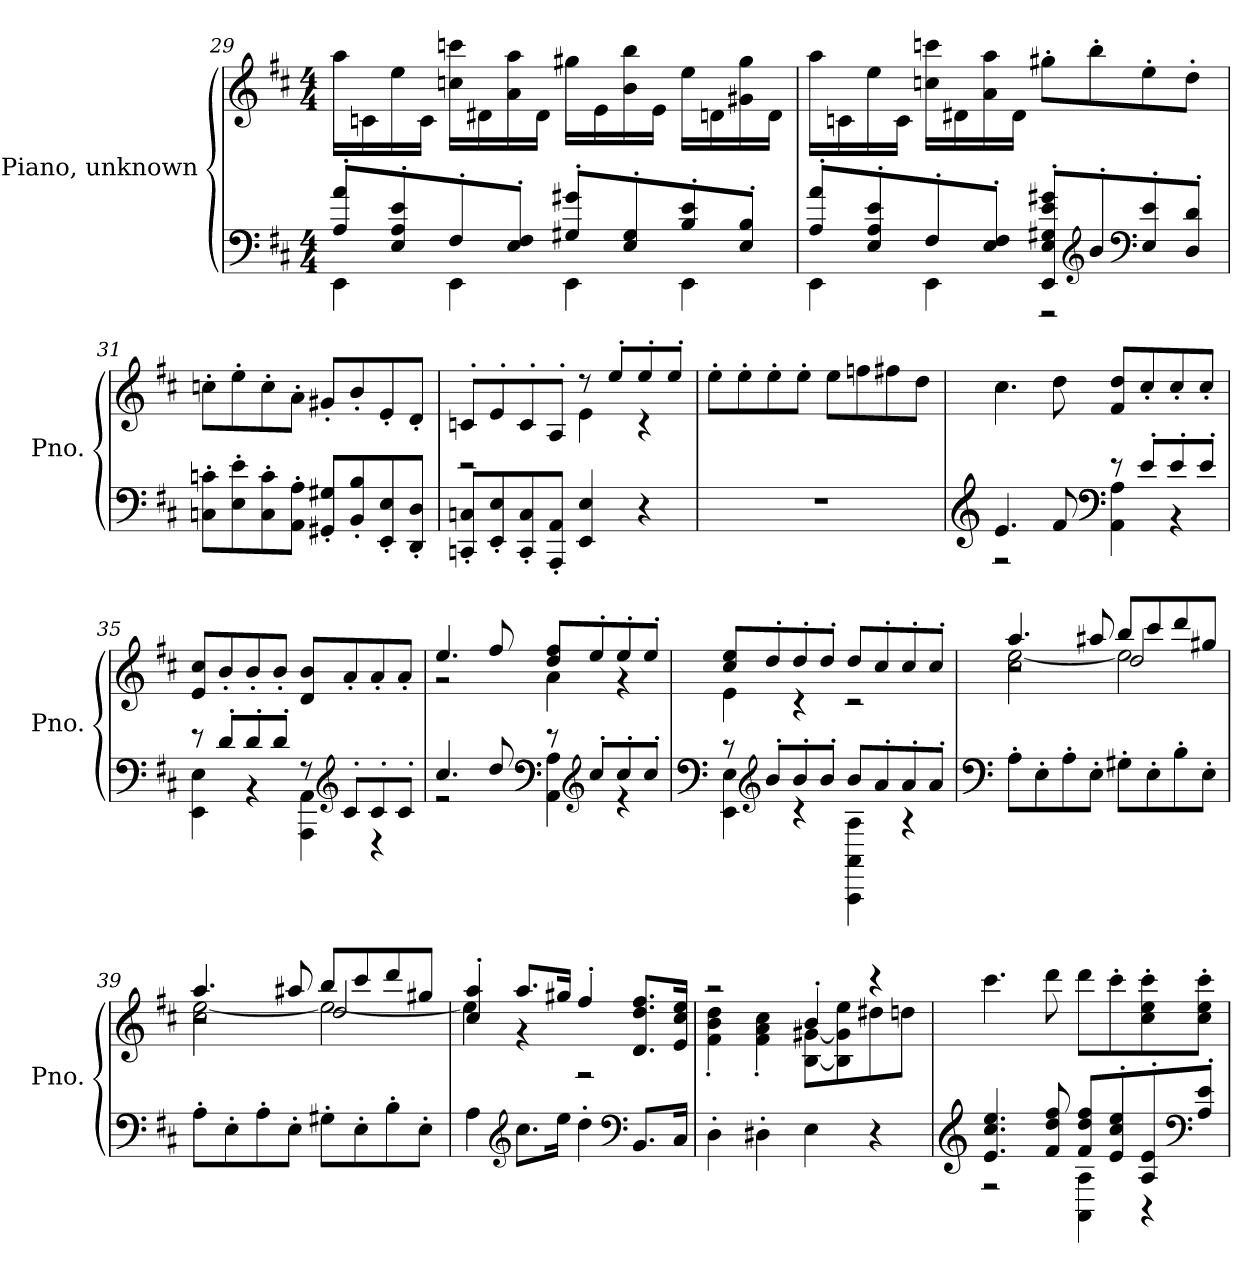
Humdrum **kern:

**kern	**kern
*part1	*part1
*staff2	*staff1
*I"Piano, unknown	*
*I'Pno.	*
!!LO:LB:g=z
*clefF4	*clefG2
*k[f#c#]	*k[f#c#]
*M4/4	*M4/4
=29	=29
*^	*
8A/' 8a/'L	4EE\	16aa\LL
.	.	16cn\
8E/' 8A/' 8e/'	.	16ee\
.	.	16c\JJ
8F#'/	4EE\	16ccn\ 16cccn\LL
.	.	16d#X\
8E/' 8F#/'J	.	16a\ 16aa\
.	.	16d#\JJ
8G#X/' 8g#X/'L	4EE\	16gg#X\LL
.	.	16e\
8E/' 8G#/'	.	16b\ 16bb\
.	.	16e\JJ
8B/' 8e/'	4EE\	16ee\LL
.	.	16dn\
8E/' 8B/'J	.	16g#X\ 16gg#\
.	.	16d\JJ
=30	=30	=30
8A/' 8a/'L	4EE\	16aa\LL
.	.	16cn\
8E/' 8A/' 8e/'	.	16ee\
.	.	16c\JJ
8F#'/	4EE\	16ccn\ 16cccn\LL
.	.	16d#X\
8E/' 8F#/'J	.	16a\ 16aa\
.	.	16d#\JJ
8EE/' 8E/' 8G#X/' 8e/' 8g#X/'L	2r	8gg#X'\L
*clefG2	*	*
8b'/	.	8bb'\
*clefF4	*	*
8E/' 8e/'	.	8ee'\
8D/' 8d/'J	.	8dd'\J
*v	*v	*
!!LO:LB:g=z
=31	=31
8Cn\' 8cn\'L	8ccn'\L
8E\' 8e\'	8ee'\
8C\' 8c\'	8cc'\
8AA\' 8A\'J	8a'\J
8GG#X/' 8G#X/'L	8g#X'/L
8BB/' 8B/'	8b'/
8EE/' 8E/'	8e'/
8DD/' 8D/'J	8d'/J
=32	=32
*	*^
8CCn/' 8Cn/'L	8cn'/L	2r
8EE/' 8E/'	8e'/	.
8CC/' 8C/'	8c'/	.
8AAA/' 8AA/'J	8A'/J	.
4EE/ 4E/	8r	4e\
.	8ee'/L	.
4r	8ee'/	4r
.	8ee'/J	.
*	*v	*v
=33	=33
1r	8ee'\L
.	8ee'\
.	8ee'\
.	8ee'\J
.	8ee\L
.	8ffn\
.	8ff#X\
.	8dd\J
=34	=34
*clefG2	*
*^	*
4.e/	2r	4.cc#\
8f#/	.	8dd\
*clefF4	*	*
8r	4AA\ 4A\	8f#/ 8dd/L
8e'/L	.	8cc#'/
8e'/	4r	8cc#'/
8e'/J	.	8cc#'/J
!!LO:PB:g=z
=35	=35	=35
8r	4EE\ 4E\	8e/ 8cc#/L
8d'/L	.	8b'/
8d'/	4r	8b'/
8d'/J	.	8b'/J
8r	4AAA\ 4AA\	8d/ 8b/L
*clefG2	*	*
8c#'/L	.	8a'/
8c#'/	4r	8a'/
8c#'/J	.	8a'/J
=36	=36	=36
*	*	*^
4.cc#/	2r	4.ee/	2r
8dd/	.	8ff#/	.
*clefF4	*	*	*
8r	4AA\ 4A\	8dd/ 8ff#/L	4a\
*clefG2	*	*	*
8cc#'/L	.	8ee'/	.
8cc#'/	4r	8ee'/	4r
8cc#'/J	.	8ee'/J	.
=37	=37	=37	=37
*clefF4	*	*	*
8r	4EE\ 4E\	8cc#/ 8ee/L	4e\
*clefG2	*	*	*
8b'/L	.	8dd'/	.
8b'/	4r	8dd'/	4r
8b'/J	.	8dd'/J	.
8b/L	4AAA\ 4AA\ 4A\	8dd/L	2r
8a'/	.	8cc#'/	.
8a'/	4r	8cc#'/	.
8a'/J	.	8cc#'/J	.
*v	*v	*	*
*	*v	*v
!!LO:LB:g=z
=38	=38
*clefF4	*
*	*^
*	*	*^
8A'\L	4.aa/	2cc#\ [2ee\	2r
8E'\	.	.	.
8A'\	.	.	.
8E'\J	8aa#X/	.	.
8G#X'\L	8bb/L	2ee\]	2dd/
8E'\	8ccc#/	.	.
8B'\	8ddd/	.	.
8E'\J	8gg#X/J	.	.
=39	=39	=39	=39
8A'\L	4.aa/	2cc#\ [2ee\	2r
8E'\	.	.	.
8A'\	.	.	.
8E'\J	8aa#X/	.	.
8G#X'\L	8bb/L	2ee\_	2dd/
8E'\	8ccc#/	.	.
8B'\	8ddd/	.	.
8E'\J	8gg#X/J	.	.
*	*	*v	*v
=40	=40	=40
4A\	4cc#/' 4aa/'	4ee\]
*clefG2	*	*
8.cc#\L	8.aa/L	4r
16ee\Jk	16gg#X/Jk	.
4dd'\	4ff#'/	2r
*clefF4	*	*
8.BB/L	8.d/ 8.dd/ 8.ff#/L	.
16C#/Jk	16e/ 16cc#/ 16ee/Jk	.
!!LO:LB:g=z	!!
=41	=41	=41
4D'\	2r	4f#\' 4b\' 4dd\'
4D#X'\	.	4f#\' 4a\' 4cc#\'
4E\	4b'/	[8B\ [8g#X\L
.	.	8B\] 8g#\] 8ee\
4r	4r	8dd#X\
.	.	8ddn\J
*	*v	*v
=42	=42
*clefG2	*
*^	*
4.e/ 4.cc#/ 4.ee/	2r	4.ccc#\
8f#/ 8dd/ 8ff#/	.	8ddd\
8f#/ 8dd/ 8ff#/L	4AA\ 4A\	8ddd\L
8e/' 8cc#/' 8ee/'	.	8ccc#'\
8A/' 8e/'	4r	8cc#\' 8ee\' 8ccc#\'
*clefF4	*	*
8A/' 8e/'J	.	8cc#\' 8ee\' 8ccc#\'J
*v	*v	*
=	=
*-	*-
